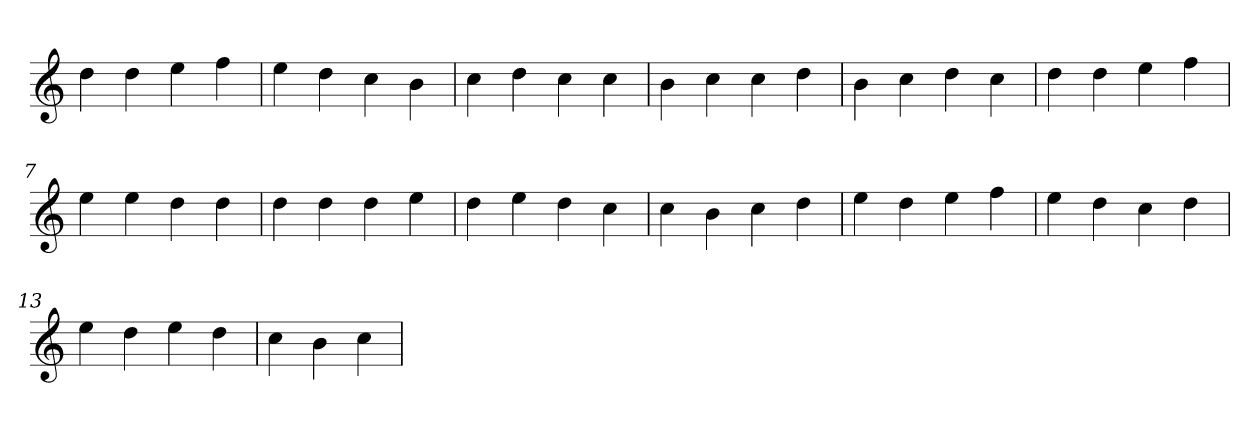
**kern
*part1
*staff1
*clefG2
=1
4dd
4dd
4ee
4ff
=2
4ee
4dd
4cc
4b
=3
4cc
4dd
4cc
4cc
=4
4b
4cc
4cc
4dd
=5
4b
4cc
4dd
4cc
=6
4dd
4dd
4ee
4ff
=7
4ee
4ee
4dd
4dd
=8
4dd
4dd
4dd
4ee
=9
4dd
4ee
4dd
4cc
=10
4cc
4b
4cc
4dd
=11
4ee
4dd
4ee
4ff
=12
4ee
4dd
4cc
4dd
=13
4ee
4dd
4ee
4dd
=14
4cc
4b
4cc
=
*-
